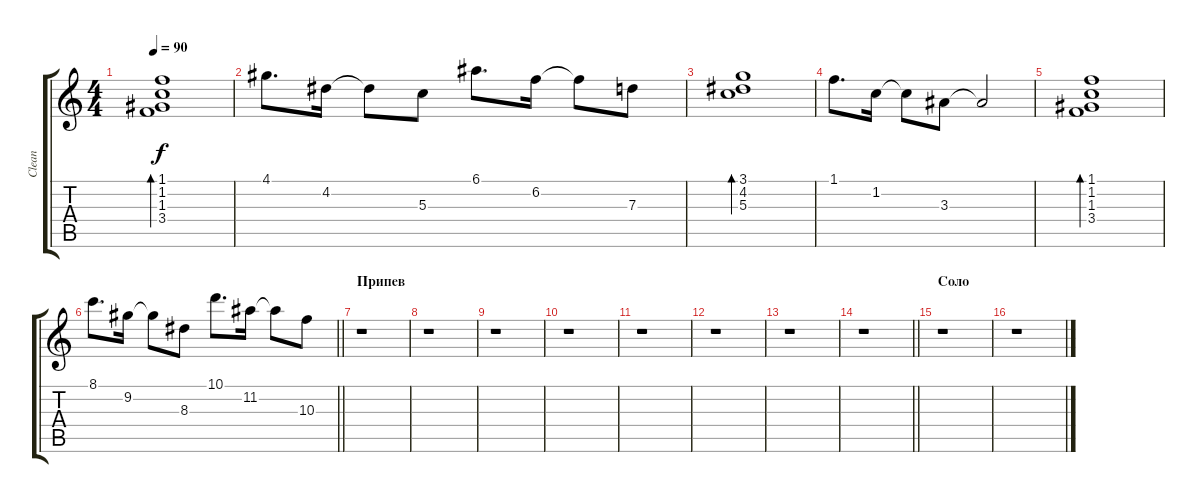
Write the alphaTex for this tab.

\track ("Clean" "Clean") {instrument electricguitarclean}
\staff {score tabs}
\tuning (E4 B3 G3 D3 A2 E2) {hide}
\ts (4 4)
\tempo 90
\clef g2
\ks c
(1.1 1.2 1.3 3.4).1{bd 30 dy f} |
4.1.8{d} 4.2.16 4.2{t}.8 5.3.8 6.1.8{d} 6.2.16 6.2{t}.8 7.3.8 |
(3.1 4.2 5.3).1{bd 30} |
1.1.8{d} 1.2.16 1.2{t}.8 3.3.8 3.3{t}.2 |
(1.1 1.2 1.3 3.4).1{bd 30} |
\barLineRight lightlight
8.1.8{d} 9.2.16 9.2{t}.8 8.3.8 10.1.8{d} 11.2.16 11.2{t}.8 10.3.8 |
\section ("" "Припев")
r.1 |
r.1 |
r.1 |
r.1 |
r.1 |
r.1 |
r.1 |
\barLineRight lightlight
r.1 |
\section ("" "Соло")
r.1 |
r.1
